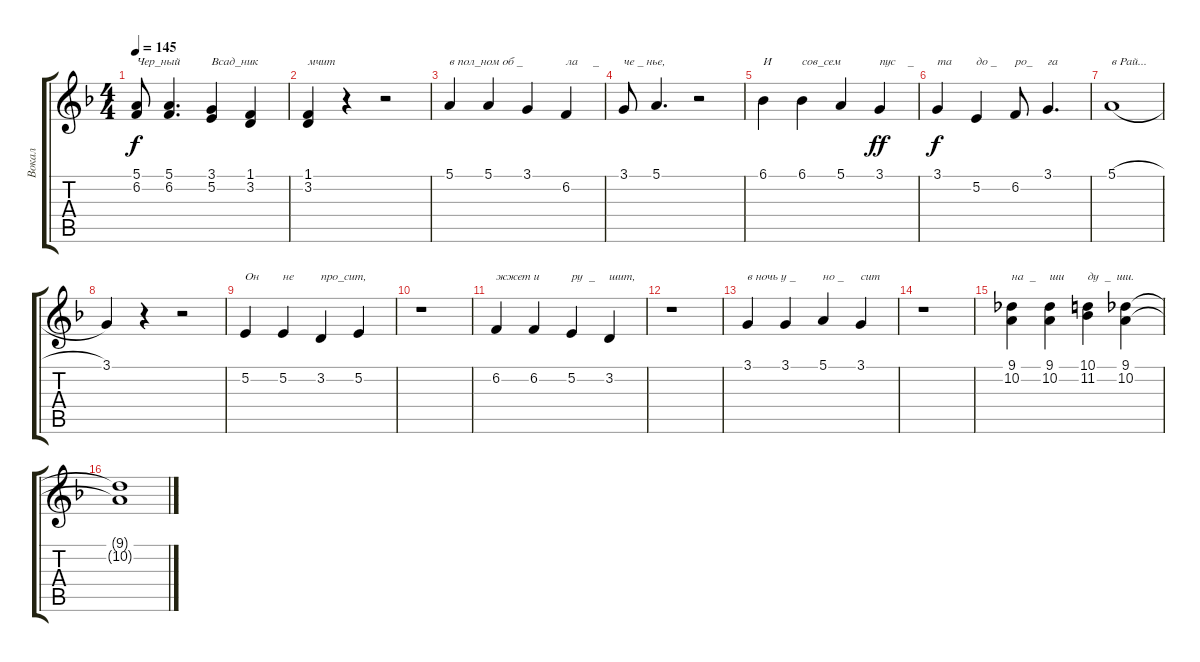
\track ("Вокал" "Вокал") {instrument fx5brightness}
\staff {score tabs}
\tuning (E4 B3 G3 D3 A2 E2) {hide}
\ts (4 4)
\tempo 145
\clef g2
\ks dminor
(5.1 6.2).8{txt "Чер_ный" dy f} (5.1 6.2).4{d} (3.1 5.2).4{txt "Всад_ник"} (1.1 3.2).4 |
(1.1 3.2).4{txt "мчит"} r.4 r.2 |
5.1.4{txt "в пол_ном об _"} 5.1.4 3.1.4 6.2.4{txt "ла     _"} |
3.1.8{txt "че _ нье,"} 5.1.4{d} r.2 |
6.1.4{txt "И"} 6.1.4{txt "сов_сем"} 5.1.4 3.1.4{txt "пус    _" dy ff} |
3.1.4{txt "та" dy f} 5.2.4{txt "до _"} 6.2.8{txt "ро_"} 3.1.4{d txt "га"} |
5.1{h}.1{txt "в Рай..."} |
3.1.4 r.4 r.2 |
5.2.4{txt "Он"} 5.2.4{txt "не"} 3.2.4{txt "про_сит,"} 5.2.4 |
r.1 |
6.2.4{txt "жжет и"} 6.2.4 5.2.4{txt "ру  _"} 3.2.4{txt "шит,"} |
r.1 |
3.1.4{txt "в ночь у _"} 3.1.4 5.1.4{txt "но _"} 3.1.4{txt "сит"} |
r.1 |
(9.1 10.2).4{txt "на  _"} (9.1 10.2).4{txt "ши"} (10.1 11.2).4{txt "ду  _  ши."} (9.1 10.2).4 |
(9.1{t} 10.2{t}).1
